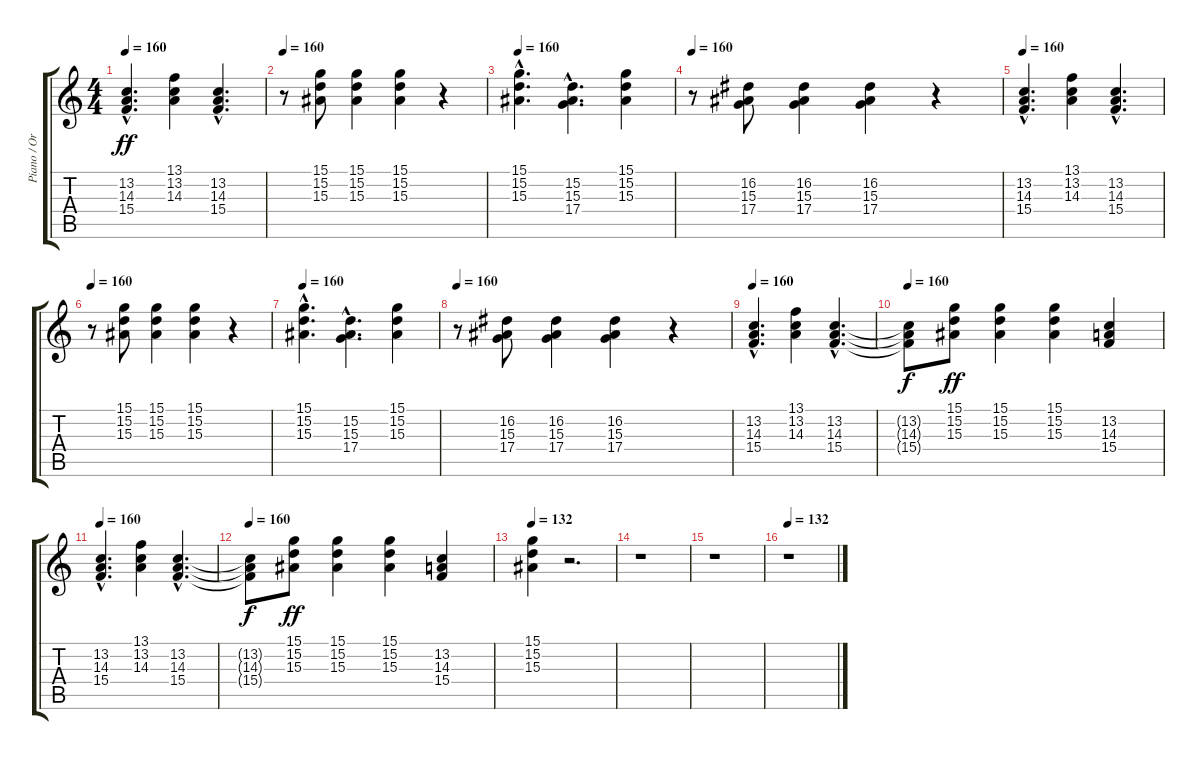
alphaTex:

\track ("Piano / Organ" "Piano / Or") {instrument brightacousticpiano}
\staff {score tabs}
\tuning (E4 B3 G3 D3 A2 E2) {hide}
\ts (4 4)
\tempo 160
\clef g2
\ks c
(13.2{hac} 14.3{hac} 15.4{hac}).4{d dy ff} (13.1 13.2 14.3).4 (13.2{hac} 14.3{hac} 15.4{hac}).4{d} |
\tempo 160
r.8 (15.1 15.2 15.3).8 (15.1 15.2 15.3).4 (15.1 15.2 15.3).4 r.4 |
\tempo 160
(15.1{hac} 15.2{hac} 15.3{hac}).4{d} (15.2{hac} 15.3{hac} 17.4{hac}).4{d} (15.1 15.2 15.3).4 |
\tempo 160
r.8 (16.2 15.3 17.4).8 (16.2 15.3 17.4).4 (16.2 15.3 17.4).4 r.4 |
\tempo 160
(13.2{hac} 14.3{hac} 15.4{hac}).4{d} (13.1 13.2 14.3).4 (13.2{hac} 14.3{hac} 15.4{hac}).4{d} |
\tempo 160
r.8 (15.1 15.2 15.3).8 (15.1 15.2 15.3).4 (15.1 15.2 15.3).4 r.4 |
\tempo 160
(15.1{hac} 15.2{hac} 15.3{hac}).4{d} (15.2{hac} 15.3{hac} 17.4{hac}).4{d} (15.1 15.2 15.3).4 |
\tempo 160
r.8 (16.2 15.3 17.4).8 (16.2 15.3 17.4).4 (16.2 15.3 17.4).4 r.4 |
\tempo 160
(13.2{hac} 14.3{hac} 15.4{hac}).4{d} (13.1 13.2 14.3).4 (13.2{hac} 14.3{hac} 15.4{hac}).4{d} |
\tempo 160
(13.2{t} 14.3{t} 15.4{t}).8{dy f} (15.1 15.2 15.3).8{dy ff} (15.1 15.2 15.3).4 (15.1 15.2 15.3).4 (13.2 14.3 15.4).4 |
\tempo 160
(13.2{hac} 14.3{hac} 15.4{hac}).4{d} (13.1 13.2 14.3).4 (13.2{hac} 14.3{hac} 15.4{hac}).4{d} |
\tempo 160
(13.2{t} 14.3{t} 15.4{t}).8{dy f} (15.1 15.2 15.3).8{dy ff} (15.1 15.2 15.3).4 (15.1 15.2 15.3).4 (13.2 14.3 15.4).4 |
\tempo 132
(15.1 15.2 15.3).4 r.2{d} |
r.1 |
r.1 |
\tempo 132
r.1
